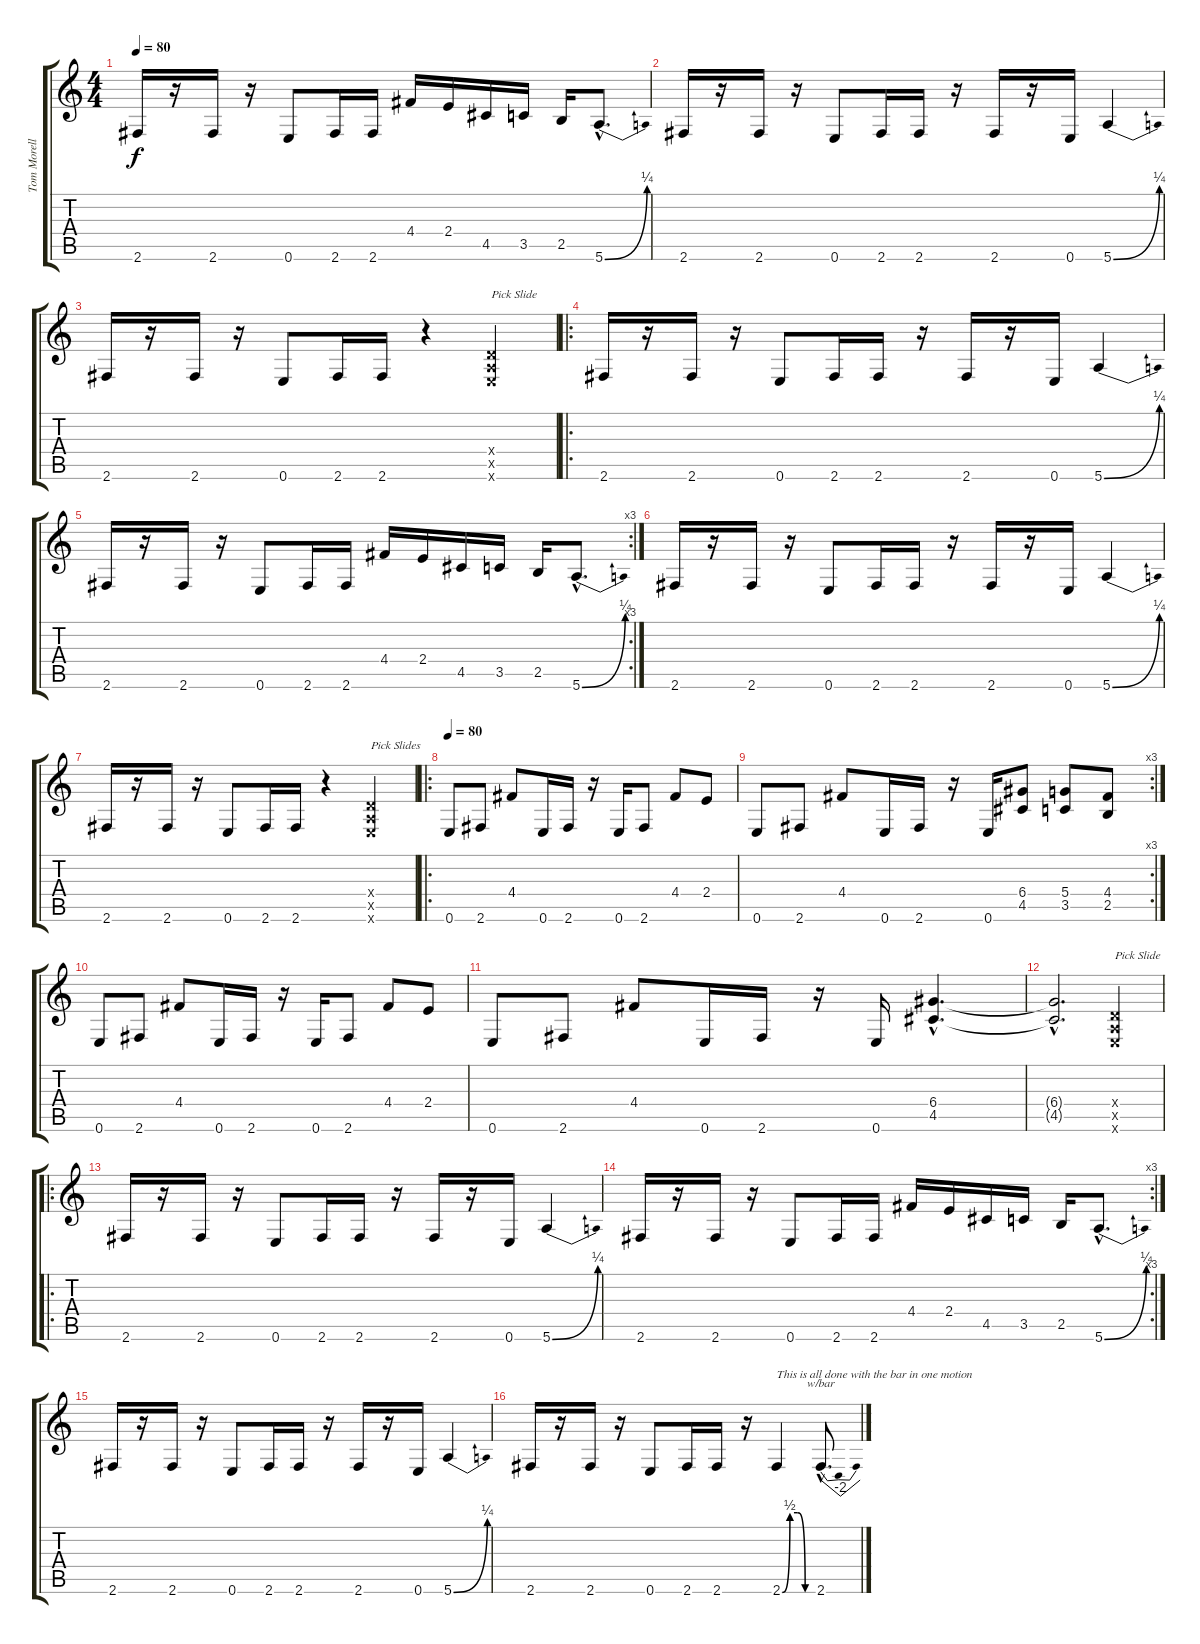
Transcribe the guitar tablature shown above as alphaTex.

\track ("Tom Morello" "Tom Morell") {instrument distortionguitar}
\staff {score tabs}
\tuning (E4 B3 G3 D3 A2 E2) {hide}
\ts (4 4)
\tempo 80
\clef g2
\ks c
2.6.16{dy f} r.16 2.6.16 r.16 0.6.8 2.6.16 2.6.16 4.4.16 2.4.16 4.5.16 3.5.16 2.5.16 5.6{be (bend 0 0 60 1) hac}.8{d} |
2.6.16 r.16 2.6.16 r.16 0.6.8 2.6.16 2.6.16 r.16 2.6.16 r.16 0.6.16 5.6{be (bend 0 0 60 1)}.4 |
2.6.16 r.16 2.6.16 r.16 0.6.8 2.6.16 2.6.16 r.4 (0.4{x} 0.5{x} 0.6{x}).4{txt "Pick Slide"} |
\ro
2.6.16 r.16 2.6.16 r.16 0.6.8 2.6.16 2.6.16 r.16 2.6.16 r.16 0.6.16 5.6{be (bend 0 0 60 1)}.4 |
\rc 3
2.6.16 r.16 2.6.16 r.16 0.6.8 2.6.16 2.6.16 4.4.16 2.4.16 4.5.16 3.5.16 2.5.16 5.6{be (bend 0 0 60 1) hac}.8{d} |
2.6.16 r.16 2.6.16 r.16 0.6.8 2.6.16 2.6.16 r.16 2.6.16 r.16 0.6.16 5.6{be (bend 0 0 60 1)}.4 |
2.6.16 r.16 2.6.16 r.16 0.6.8 2.6.16 2.6.16 r.4 (0.4{x} 0.5{x} 0.6{x}).4{txt "Pick Slides"} |
\ro
\tempo 80
0.6.8{volume 16} 2.6.8 4.4.8 0.6.16 2.6.16 r.16 0.6.16 2.6.8 4.4.8 2.4.8 |
\rc 3
0.6.8 2.6.8 4.4.8 0.6.16 2.6.16 r.16 0.6.16 (6.4 4.5).8 (5.4 3.5).8 (4.4 2.5).8 |
0.6.8 2.6.8 4.4.8 0.6.16 2.6.16 r.16 0.6.16 2.6.8 4.4.8 2.4.8 |
0.6.8 2.6.8 4.4.8 0.6.16 2.6.16 r.16 0.6.16 (6.4{hac} 4.5{hac}).4{d} |
(6.4{hac t} 4.5{hac t}).2{d} (0.4{x} 0.5{x} 0.6{x}).4{txt "Pick Slide"} |
\ro
2.6.16 r.16 2.6.16 r.16 0.6.8 2.6.16 2.6.16 r.16 2.6.16 r.16 0.6.16 5.6{be (bend 0 0 60 1)}.4 |
\rc 3
2.6.16 r.16 2.6.16 r.16 0.6.8 2.6.16 2.6.16 4.4.16 2.4.16 4.5.16 3.5.16 2.5.16 5.6{be (bend 0 0 60 1) hac}.8{d} |
2.6.16 r.16 2.6.16 r.16 0.6.8 2.6.16 2.6.16 r.16 2.6.16 r.16 0.6.16 5.6{be (bend 0 0 60 1)}.4 |
2.6.16 r.16 2.6.16 r.16 0.6.8 2.6.16 2.6.16 r.16 2.6{be (custom 0 0 15 2 30 2 45 0 60 0)}.4{txt "This is all done with the bar in one motion"} 2.6{hac}.8{d tbe (dip default 0 0 30 -8 60 0)}
